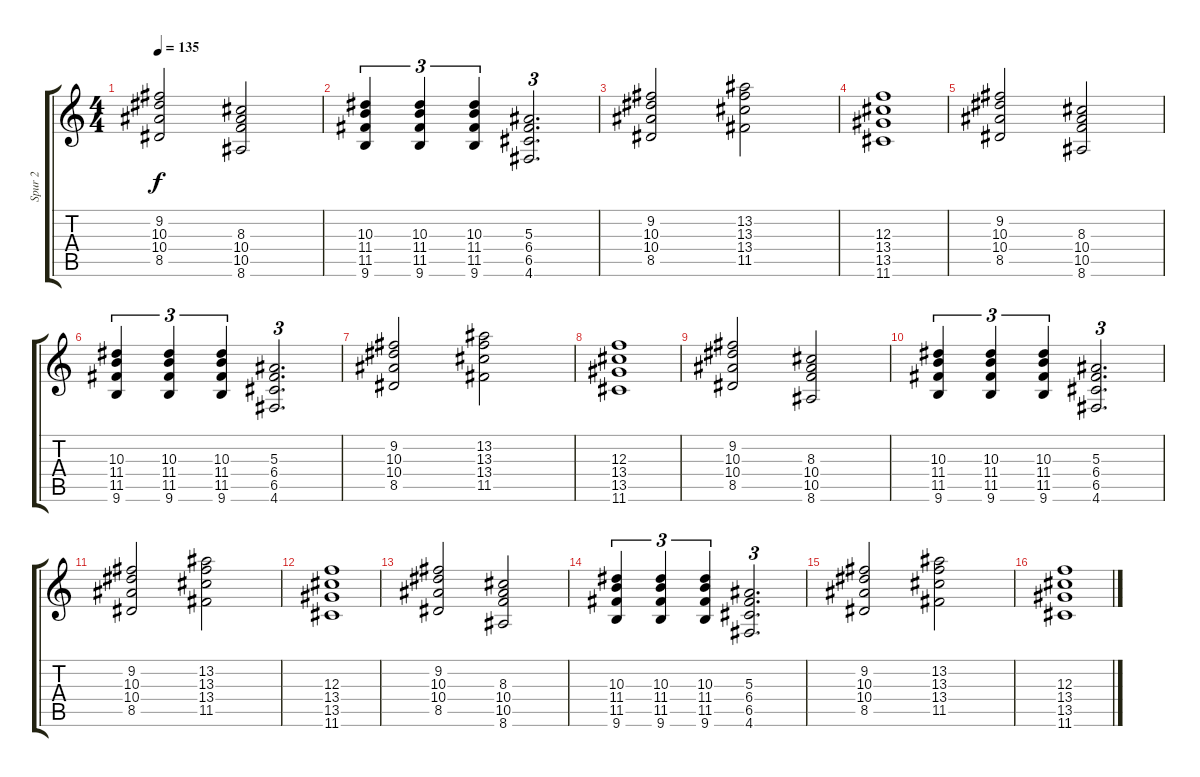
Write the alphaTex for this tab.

\track ("Spur 2" "Spur 2") {instrument distortionguitar}
\staff {score tabs}
\tuning (D4 A3 F3 C3 G2 D2) {hide}
\ts (4 4)
\tempo 135
\clef g2
\ks c
(9.2 10.3 10.4 8.5).2{dy f} (8.3 10.4 10.5 8.6).2 |
(10.3 11.4 11.5 9.6).4{tu (3 2)} (10.3 11.4 11.5 9.6).4{tu (3 2)} (10.3 11.4 11.5 9.6).4{tu (3 2)} (5.3 6.4 6.5 4.6).2{d tu (3 2)} |
(9.2 10.3 10.4 8.5).2 (13.2 13.3 13.4 11.5).2 |
(12.3 13.4 13.5 11.6).1 |
(9.2 10.3 10.4 8.5).2 (8.3 10.4 10.5 8.6).2 |
(10.3 11.4 11.5 9.6).4{tu (3 2)} (10.3 11.4 11.5 9.6).4{tu (3 2)} (10.3 11.4 11.5 9.6).4{tu (3 2)} (5.3 6.4 6.5 4.6).2{d tu (3 2)} |
(9.2 10.3 10.4 8.5).2 (13.2 13.3 13.4 11.5).2 |
(12.3 13.4 13.5 11.6).1 |
(9.2 10.3 10.4 8.5).2 (8.3 10.4 10.5 8.6).2 |
(10.3 11.4 11.5 9.6).4{tu (3 2)} (10.3 11.4 11.5 9.6).4{tu (3 2)} (10.3 11.4 11.5 9.6).4{tu (3 2)} (5.3 6.4 6.5 4.6).2{d tu (3 2)} |
(9.2 10.3 10.4 8.5).2 (13.2 13.3 13.4 11.5).2 |
(12.3 13.4 13.5 11.6).1 |
(9.2 10.3 10.4 8.5).2 (8.3 10.4 10.5 8.6).2 |
(10.3 11.4 11.5 9.6).4{tu (3 2)} (10.3 11.4 11.5 9.6).4{tu (3 2)} (10.3 11.4 11.5 9.6).4{tu (3 2)} (5.3 6.4 6.5 4.6).2{d tu (3 2)} |
(9.2 10.3 10.4 8.5).2 (13.2 13.3 13.4 11.5).2 |
(12.3 13.4 13.5 11.6).1
